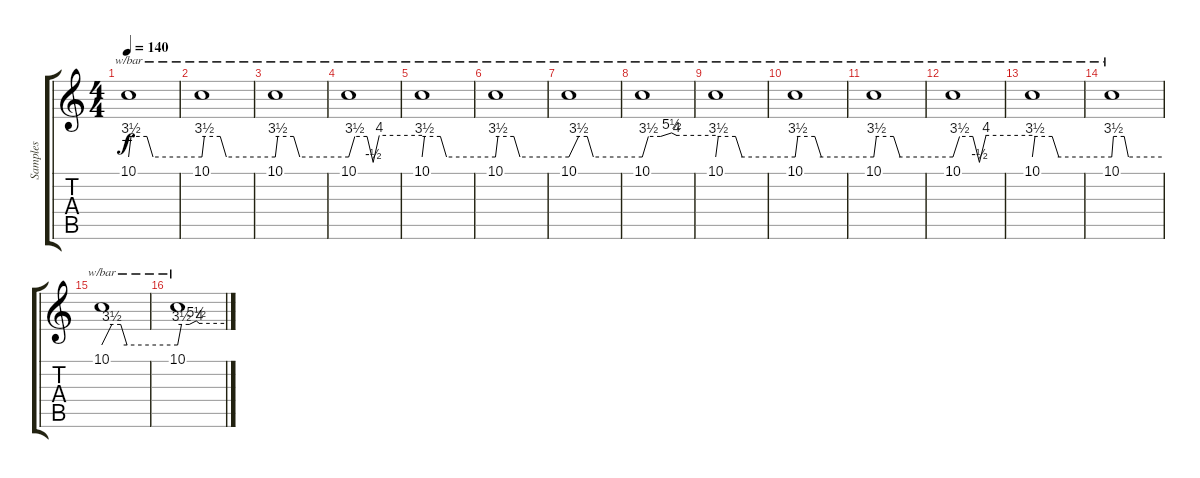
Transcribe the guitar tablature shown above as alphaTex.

\track ("Samples" "Samples") {instrument lead2sawtooth}
\staff {score tabs}
\tuning (D4 A3 F3 C3 G2 C2) {hide}
\ts (4 4)
\tempo 140
\clef g2
\ks c
10.1.1{tbe (custom default 0 0 2 14 15 14 20 0 60 0) dy f} |
10.1.1{tbe (custom default 0 0 2 14 15 14 20 0 60 0)} |
10.1.1{tbe (custom default 0 0 2 14 15 14 20 0 60 0)} |
10.1.1{tbe (custom default 0 0 5 14 15 14 20 -2 25 16 60 16)} |
10.1.1{tbe (custom default 0 0 2 14 15 14 20 0 60 0)} |
10.1.1{tbe (custom default 0 0 2 14 15 14 20 0 60 0)} |
10.1.1{tbe (custom default 0 0 8 14 15 14 20 0 60 0)} |
10.1.1{tbe (custom default 0 0 5 14 15 14 24 22 28 16 60 16)} |
10.1.1{tbe (custom default 0 0 2 14 15 14 20 0 60 0)} |
10.1.1{tbe (custom default 0 0 2 14 15 14 20 0 60 0)} |
10.1.1{tbe (custom default 0 0 2 14 15 14 20 0 60 0)} |
10.1.1{tbe (custom default 0 0 5 14 15 14 20 -2 25 16 60 16)} |
10.1.1{tbe (custom default 0 0 2 14 15 14 20 0 60 0)} |
10.1.1{tbe (custom default 0 0 2 14 15 14 20 0 60 0)} |
10.1.1{tbe (custom default 0 0 8 14 15 14 20 0 60 0)} |
10.1.1{tbe (custom default 0 0 5 14 15 14 24 22 28 16 60 16)}
